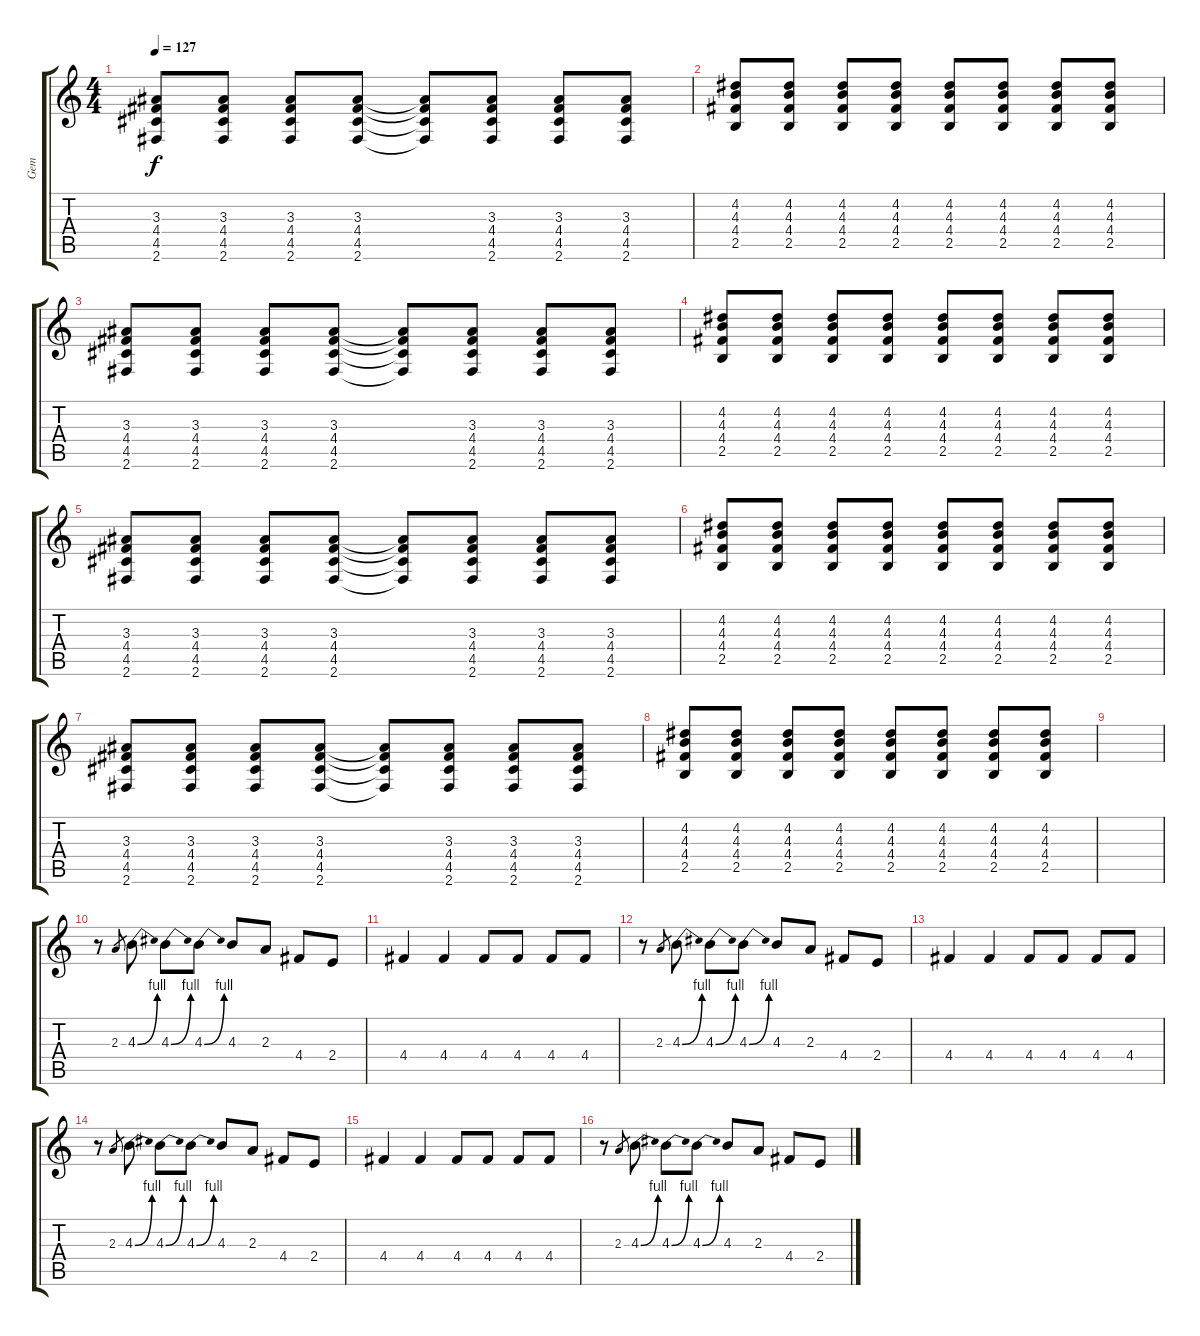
\track ("Gem" "Gem") {instrument distortionguitar}
\staff {score tabs}
\tuning (E4 B3 G3 D3 A2 E2) {hide}
\ts (4 4)
\tempo 127
\clef g2
\ks c
(3.3 4.4 4.5 2.6).8{dy f} (3.3 4.4 4.5 2.6).8 (3.3 4.4 4.5 2.6).8 (3.3 4.4 4.5 2.6).8 (3.3{t} 4.4{t} 4.5{t} 2.6{t}).8 (3.3 4.4 4.5 2.6).8 (3.3 4.4 4.5 2.6).8 (3.3 4.4 4.5 2.6).8 |
(4.2 4.3 4.4 2.5).8 (4.2 4.3 4.4 2.5).8 (4.2 4.3 4.4 2.5).8 (4.2 4.3 4.4 2.5).8 (4.2 4.3 4.4 2.5).8 (4.2 4.3 4.4 2.5).8 (4.2 4.3 4.4 2.5).8 (4.2 4.3 4.4 2.5).8 |
(3.3 4.4 4.5 2.6).8 (3.3 4.4 4.5 2.6).8 (3.3 4.4 4.5 2.6).8 (3.3 4.4 4.5 2.6).8 (3.3{t} 4.4{t} 4.5{t} 2.6{t}).8 (3.3 4.4 4.5 2.6).8 (3.3 4.4 4.5 2.6).8 (3.3 4.4 4.5 2.6).8 |
(4.2 4.3 4.4 2.5).8 (4.2 4.3 4.4 2.5).8 (4.2 4.3 4.4 2.5).8 (4.2 4.3 4.4 2.5).8 (4.2 4.3 4.4 2.5).8 (4.2 4.3 4.4 2.5).8 (4.2 4.3 4.4 2.5).8 (4.2 4.3 4.4 2.5).8 |
(3.3 4.4 4.5 2.6).8 (3.3 4.4 4.5 2.6).8 (3.3 4.4 4.5 2.6).8 (3.3 4.4 4.5 2.6).8 (3.3{t} 4.4{t} 4.5{t} 2.6{t}).8 (3.3 4.4 4.5 2.6).8 (3.3 4.4 4.5 2.6).8 (3.3 4.4 4.5 2.6).8 |
(4.2 4.3 4.4 2.5).8 (4.2 4.3 4.4 2.5).8 (4.2 4.3 4.4 2.5).8 (4.2 4.3 4.4 2.5).8 (4.2 4.3 4.4 2.5).8 (4.2 4.3 4.4 2.5).8 (4.2 4.3 4.4 2.5).8 (4.2 4.3 4.4 2.5).8 |
(3.3 4.4 4.5 2.6).8 (3.3 4.4 4.5 2.6).8 (3.3 4.4 4.5 2.6).8 (3.3 4.4 4.5 2.6).8 (3.3{t} 4.4{t} 4.5{t} 2.6{t}).8 (3.3 4.4 4.5 2.6).8 (3.3 4.4 4.5 2.6).8 (3.3 4.4 4.5 2.6).8 |
(4.2 4.3 4.4 2.5).8 (4.2 4.3 4.4 2.5).8 (4.2 4.3 4.4 2.5).8 (4.2 4.3 4.4 2.5).8 (4.2 4.3 4.4 2.5).8 (4.2 4.3 4.4 2.5).8 (4.2 4.3 4.4 2.5).8 (4.2 4.3 4.4 2.5).8 |
|
r.8 2.3.8{gr} 4.3{be (bend 0 0 60 4)}.8 4.3{be (bend 0 0 60 4)}.8 4.3{be (bend 0 0 60 4)}.8 4.3.8 2.3.8 4.4.8 2.4.8 |
4.4.4 4.4.4 4.4.8 4.4.8 4.4.8 4.4.8 |
r.8 2.3.8{gr} 4.3{be (bend 0 0 60 4)}.8 4.3{be (bend 0 0 60 4)}.8 4.3{be (bend 0 0 60 4)}.8 4.3.8 2.3.8 4.4.8 2.4.8 |
4.4.4 4.4.4 4.4.8 4.4.8 4.4.8 4.4.8 |
r.8 2.3.8{gr} 4.3{be (bend 0 0 60 4)}.8 4.3{be (bend 0 0 60 4)}.8 4.3{be (bend 0 0 60 4)}.8 4.3.8 2.3.8 4.4.8 2.4.8 |
4.4.4 4.4.4 4.4.8 4.4.8 4.4.8 4.4.8 |
r.8 2.3.8{gr} 4.3{be (bend 0 0 60 4)}.8 4.3{be (bend 0 0 60 4)}.8 4.3{be (bend 0 0 60 4)}.8 4.3.8 2.3.8 4.4.8 2.4.8
